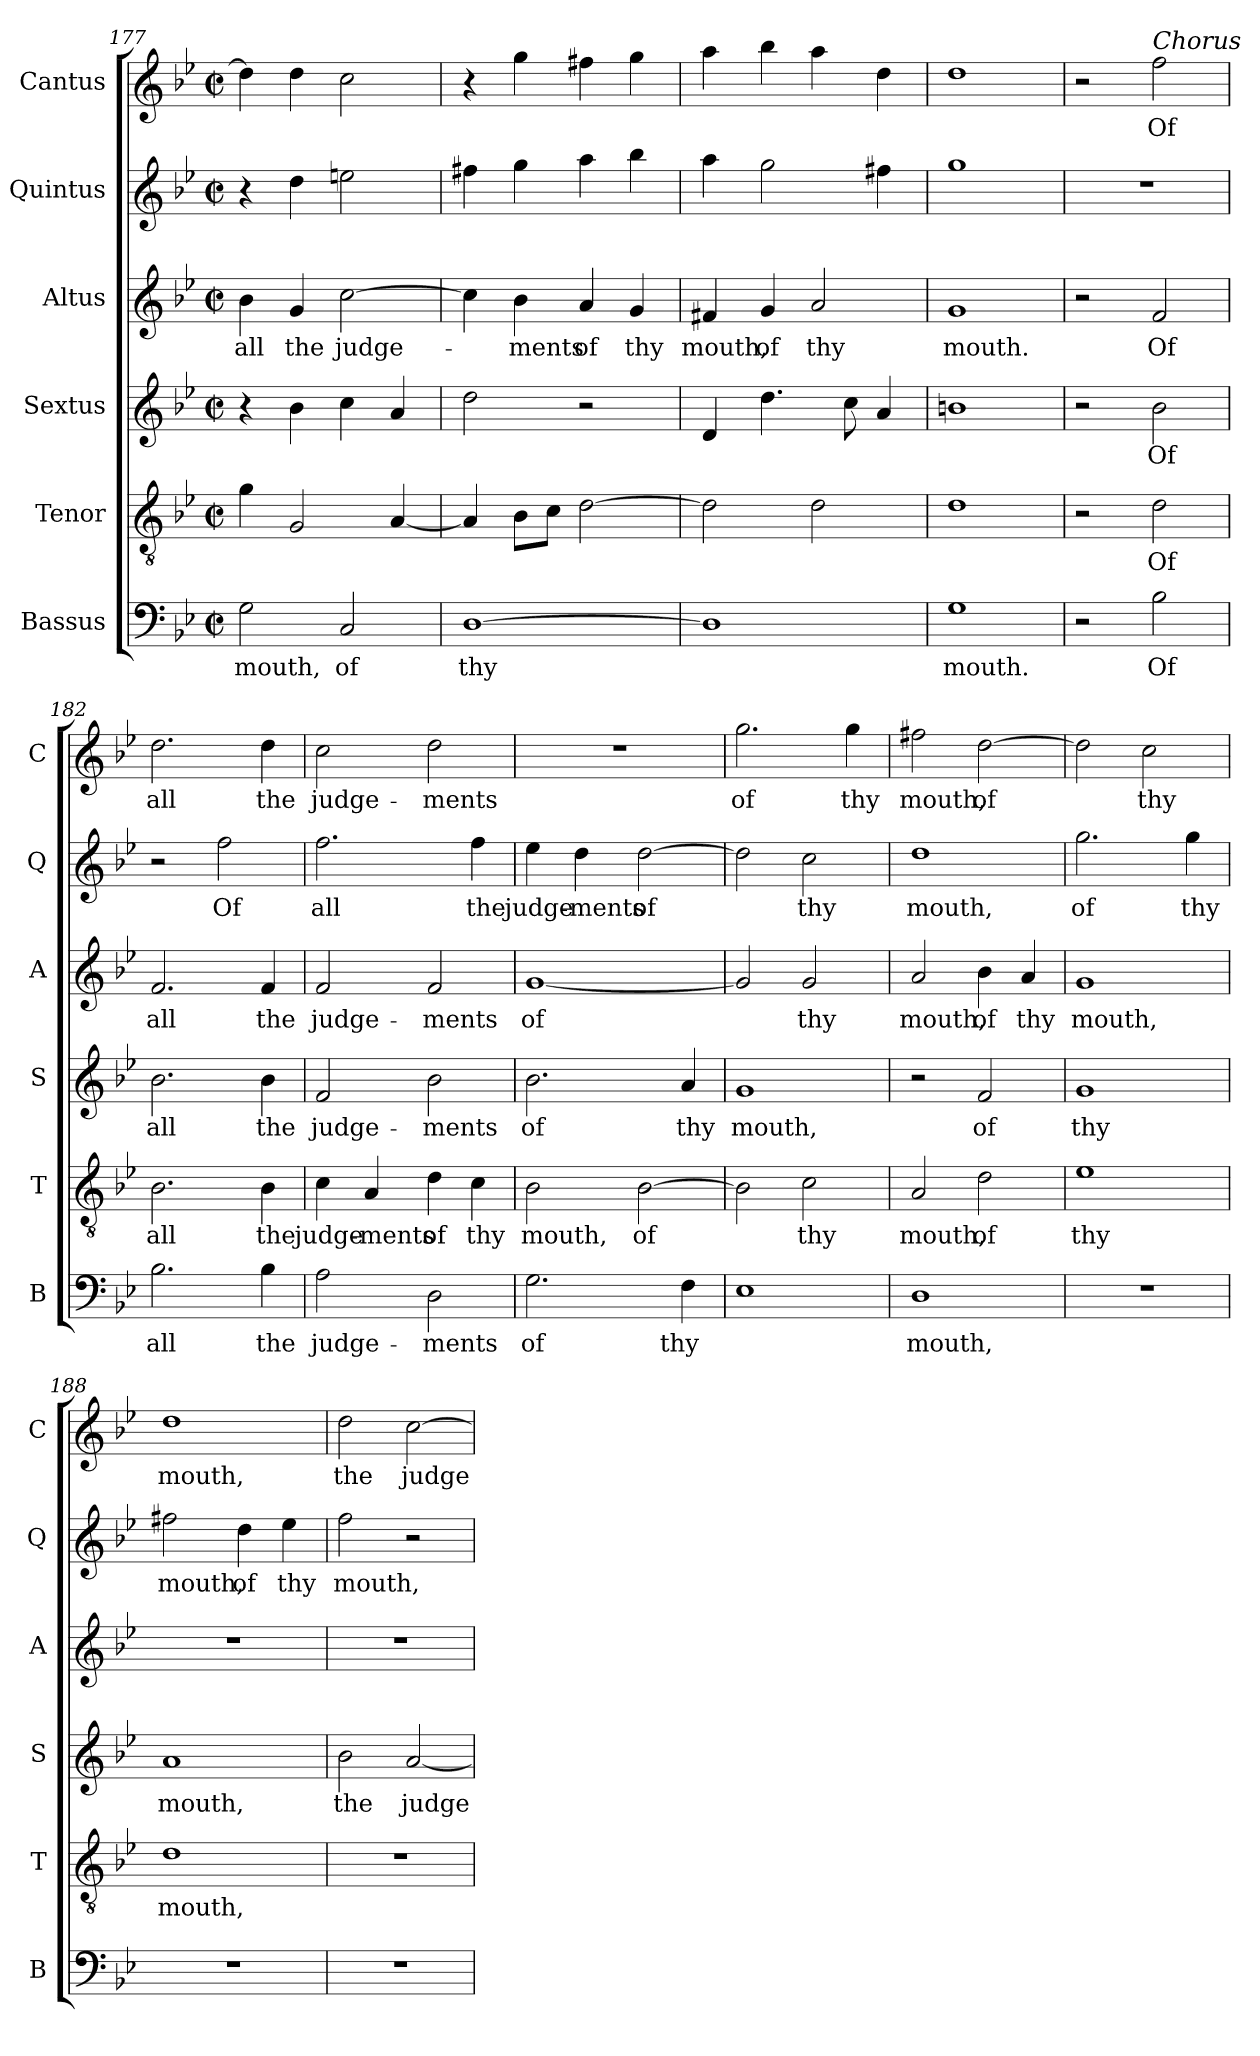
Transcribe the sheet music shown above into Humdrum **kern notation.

**kern	**text	**kern	**text	**kern	**text	**kern	**text	**kern	**text	**kern	**text
*part6	*part6	*part5	*part5	*part4	*part4	*part3	*part3	*part2	*part2	*part1	*part1
*staff6	*staff6	*staff5	*staff5	*staff4	*staff4	*staff3	*staff3	*staff2	*staff2	*staff1	*staff1
*I"Bassus	*	*I"Tenor	*	*I"Sextus	*	*I"Altus	*	*I"Quintus	*	*I"Cantus	*
*I'B	*	*I'T	*	*I'S	*	*I'A	*	*I'Q	*	*I'C	*
*clefF4	*	*clefGv2	*	*clefG2	*	*clefG2	*	*clefG2	*	*clefG2	*
*k[b-e-]	*	*k[b-e-]	*	*k[b-e-]	*	*k[b-e-]	*	*k[b-e-]	*	*k[b-e-]	*
*B-:	*	*B-:	*	*B-:	*	*B-:	*	*B-:	*	*B-:	*
*M2/2	*	*M2/2	*	*M2/2	*	*M2/2	*	*M2/2	*	*M2/2	*
*met(c|)	*	*met(c|)	*	*met(c|)	*	*met(c|)	*	*met(c|)	*	*met(c|)	*
=177	=177	=177	=177	=177	=177	=177	=177	=177	=177	=177	=177
!	!LO:LY:b	!	!	!	!	!	!LO:LY:b	!	!	!	!
2G\	mouth,	4g\	.	4r	.	4b-\	all	4r	.	4dd\]	.
!	!	!	!	!	!	!	!LO:LY:b	!	!	!	!
.	.	2G/	.	4b-\	.	4g/	the	4dd\	.	4dd\	.
!	!LO:LY:b	!	!	!	!	!	!LO:LY:b	!	!	!	!
2C/	of	.	.	4cc\	.	[2cc\	judge-	2een\	.	2cc\	.
.	.	[4A/	.	4a/	.	.	.	.	.	.	.
!!LO:LB:g=z
=178	=178	=178	=178	=178	=178	=178	=178	=178	=178	=178	=178
!	!LO:LY:b	!	!	!	!	!	!	!	!	!	!
[1D	thy	4A/]	.	2dd\	.	4cc\]	.	4ff#X\	.	4r	.
!	!	!	!	!	!	!	!LO:LY:b	!	!	!	!
.	.	8B-\L	.	.	.	4b-\	-ments	4gg\	.	4gg\	.
.	.	8c\J	.	.	.	.	.	.	.	.	.
!	!	!	!	!	!	!	!LO:LY:b	!	!	!	!
.	.	[2d\	.	2r	.	4a/	of	4aa\	.	4ff#X\	.
!	!	!	!	!	!	!	!LO:LY:b	!	!	!	!
.	.	.	.	.	.	4g/	thy	4bb-\	.	4gg\	.
=179	=179	=179	=179	=179	=179	=179	=179	=179	=179	=179	=179
!	!	!	!	!	!	!	!LO:LY:b	!	!	!	!
1D]	.	2d\]	.	4d/	.	4f#X/	mouth,	4aa\	.	4aa\	.
!	!	!	!	!	!	!	!LO:LY:b	!	!	!	!
.	.	.	.	4.dd\	.	4g/	of	2gg\	.	4bb-\	.
!	!	!	!	!	!	!	!LO:LY:b	!	!	!	!
.	.	2d\	.	.	.	2a/	thy	.	.	4aa\	.
.	.	.	.	8cc\	.	.	.	.	.	.	.
.	.	.	.	4a/	.	.	.	4ff#X\	.	4dd\	.
=180	=180	=180	=180	=180	=180	=180	=180	=180	=180	=180	=180
!	!LO:LY:b	!	!	!	!	!	!LO:LY:b	!	!	!	!
1G	mouth.	1d	.	1bn	.	1g	mouth.	1gg	.	1dd	.
=181	=181	=181	=181	=181	=181	=181	=181	=181	=181	=181	=181
2r	.	2r	.	2r	.	2r	.	1r	.	2r	.
!	!	!	!	!	!	!	!	!	!	!LO:TX:a:i:t=Chorus	!
!	!LO:LY:b	!	!LO:LY:b	!	!LO:LY:b	!	!LO:LY:b	!	!	!	!LO:LY:b
2B-\	Of	2d\	Of	2b-\	Of	2f/	Of	.	.	2ff\	Of
=182	=182	=182	=182	=182	=182	=182	=182	=182	=182	=182	=182
!	!LO:LY:b	!	!LO:LY:b	!	!LO:LY:b	!	!LO:LY:b	!	!	!	!LO:LY:b
2.B-\	all	2.B-\	all	2.b-\	all	2.f/	all	2r	.	2.dd\	all
!	!	!	!	!	!	!	!	!	!LO:LY:b	!	!
.	.	.	.	.	.	.	.	2ff\	Of	.	.
!	!LO:LY:b	!	!LO:LY:b	!	!LO:LY:b	!	!LO:LY:b	!	!	!	!LO:LY:b
4B-\	the	4B-\	the	4b-\	the	4f/	the	.	.	4dd\	the
=183	=183	=183	=183	=183	=183	=183	=183	=183	=183	=183	=183
!	!LO:LY:b	!	!LO:LY:b	!	!LO:LY:b	!	!LO:LY:b	!	!LO:LY:b	!	!LO:LY:b
2A\	judge-	4c\	judge-	2f/	judge-	2f/	judge-	2.ff\	all	2cc\	judge-
!	!	!	!LO:LY:b	!	!	!	!	!	!	!	!
.	.	4A/	-ments	.	.	.	.	.	.	.	.
!	!LO:LY:b	!	!LO:LY:b	!	!LO:LY:b	!	!LO:LY:b	!	!	!	!LO:LY:b
2D\	-ments	4d\	of	2b-\	-ments	2f/	-ments	.	.	2dd\	-ments
!	!	!	!LO:LY:b	!	!	!	!	!	!LO:LY:b	!	!
.	.	4c\	thy	.	.	.	.	4ff\	the	.	.
=184	=184	=184	=184	=184	=184	=184	=184	=184	=184	=184	=184
!	!LO:LY:b	!	!LO:LY:b	!	!LO:LY:b	!	!LO:LY:b	!	!LO:LY:b	!	!
2.G\	of	2B-\	mouth,	2.b-\	of	[1g	of	4ee-\	judge-	1r	.
!	!	!	!	!	!	!	!	!	!LO:LY:b	!	!
.	.	.	.	.	.	.	.	4dd\	-ments	.	.
!	!	!	!LO:LY:b	!	!	!	!	!	!LO:LY:b	!	!
.	.	[2B-\	of	.	.	.	.	[2dd\	of	.	.
!	!LO:LY:b	!	!	!	!LO:LY:b	!	!	!	!	!	!
4F\	thy	.	.	4a/	thy	.	.	.	.	.	.
=185	=185	=185	=185	=185	=185	=185	=185	=185	=185	=185	=185
!	!	!	!	!	!LO:LY:b	!	!	!	!	!	!LO:LY:b
1E-	.	2B-\]	.	1g	mouth,	2g/]	.	2dd\]	.	2.gg\	of
!	!	!	!LO:LY:b	!	!	!	!LO:LY:b	!	!LO:LY:b	!	!
.	.	2c\	thy	.	.	2g/	thy	2cc\	thy	.	.
!	!	!	!	!	!	!	!	!	!	!	!LO:LY:b
.	.	.	.	.	.	.	.	.	.	4gg\	thy
!!LO:LB:g=z
=186	=186	=186	=186	=186	=186	=186	=186	=186	=186	=186	=186
!	!LO:LY:b	!	!LO:LY:b	!	!	!	!LO:LY:b	!	!LO:LY:b	!	!LO:LY:b
1D	mouth,	2A/	mouth,	2r	.	2a/	mouth,	1dd	mouth,	2ff#X\	mouth,
!	!	!	!LO:LY:b	!	!LO:LY:b	!	!LO:LY:b	!	!	!	!LO:LY:b
.	.	2d\	of	2f/	of	4b-\	of	.	.	[2dd\	of
!	!	!	!	!	!	!	!LO:LY:b	!	!	!	!
.	.	.	.	.	.	4a/	thy	.	.	.	.
=187	=187	=187	=187	=187	=187	=187	=187	=187	=187	=187	=187
!	!	!	!LO:LY:b	!	!LO:LY:b	!	!LO:LY:b	!	!LO:LY:b	!	!
1r	.	1e-	thy	1g	thy	1g	mouth,	2.gg\	of	2dd\]	.
!	!	!	!	!	!	!	!	!	!	!	!LO:LY:b
.	.	.	.	.	.	.	.	.	.	2cc\	thy
!	!	!	!	!	!	!	!	!	!LO:LY:b	!	!
.	.	.	.	.	.	.	.	4gg\	thy	.	.
=188	=188	=188	=188	=188	=188	=188	=188	=188	=188	=188	=188
!	!	!	!LO:LY:b	!	!LO:LY:b	!	!	!	!LO:LY:b	!	!LO:LY:b
1r	.	1d	mouth,	1a	mouth,	1r	.	2ff#X\	mouth,	1dd	mouth,
!	!	!	!	!	!	!	!	!	!LO:LY:b	!	!
.	.	.	.	.	.	.	.	4dd\	of	.	.
!	!	!	!	!	!	!	!	!	!LO:LY:b	!	!
.	.	.	.	.	.	.	.	4ee-\	thy	.	.
=189	=189	=189	=189	=189	=189	=189	=189	=189	=189	=189	=189
!	!	!	!	!	!LO:LY:b	!	!	!	!LO:LY:b	!	!LO:LY:b
1r	.	1r	.	2b-\	the	1r	.	2ff\	mouth,	2dd\	the
!	!	!	!	!	!LO:LY:b	!	!	!	!	!	!LO:LY:b
.	.	.	.	[2a/	judge-	.	.	2r	.	[2cc\	judge-
=	=	=	=	=	=	=	=	=	=	=	=
*-	*-	*-	*-	*-	*-	*-	*-	*-	*-	*-	*-
